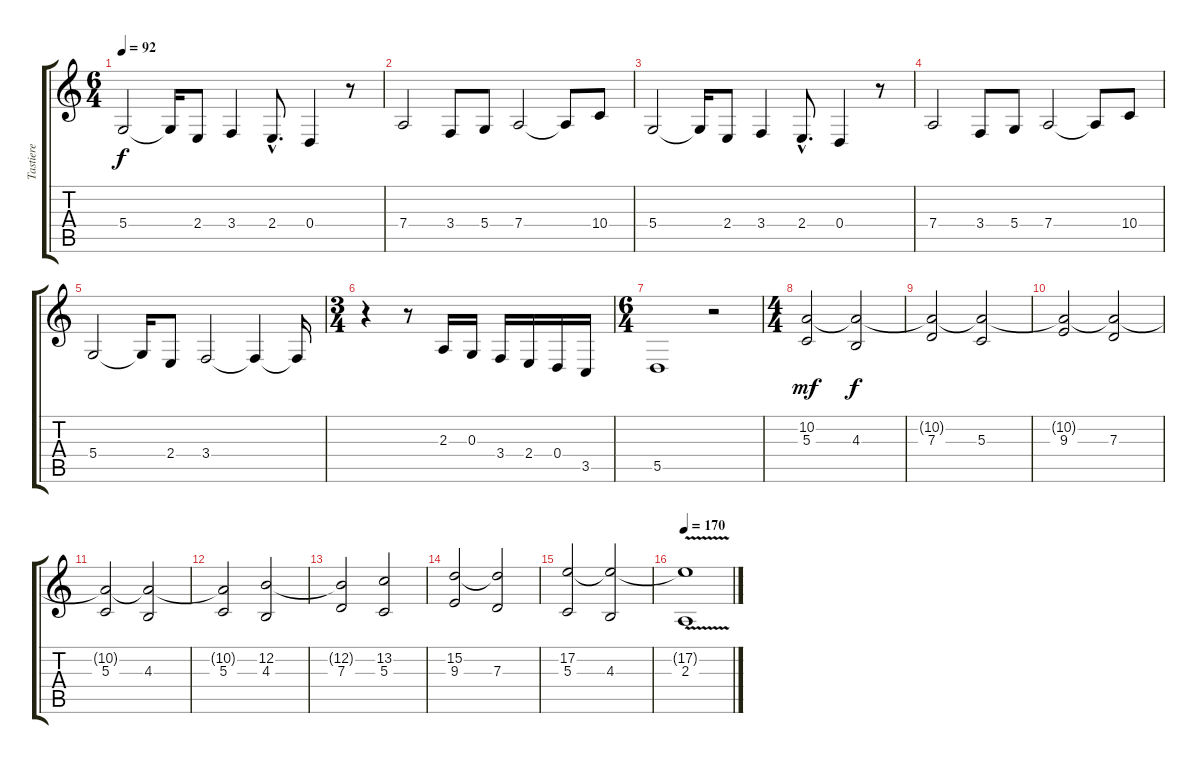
\track ("Tastiere" "Tastiere") {instrument stringensemble2}
\staff {score tabs}
\tuning (E4 B3 G3 D3 A2 E2) {hide}
\ts (6 4)
\tempo 92
\clef g2
\ks c
5.4.2{dy f} 5.4{t}.16 2.4.8 3.4.4 2.4{hac}.8{d} 0.4.4 r.8 |
7.4.2 3.4.8 5.4.8 7.4.2 7.4{t}.8 10.4.8 |
5.4.2 5.4{t}.16 2.4.8 3.4.4 2.4{hac}.8{d} 0.4.4 r.8 |
7.4.2 3.4.8 5.4.8 7.4.2 7.4{t}.8 10.4.8 |
5.4.2 5.4{t}.16 2.4.8 3.4.2 3.4{t}.4 3.4{t}.16 |
\ts (3 4)
r.4 r.8 2.3.16 0.3.16 3.4.16 2.4.16 0.4.16 3.5.16 |
\ts (6 4)
5.5.1 r.2 |
\ts (4 4)
(10.2 5.3).2{dy mf} (10.2{t} 4.3).2{dy f} |
(10.2{t} 7.3).2 (10.2{t} 5.3).2 |
(10.2{t} 9.3).2 (10.2{t} 7.3).2 |
(10.2{t} 5.3).2 (10.2{t} 4.3).2 |
(10.2{t} 5.3).2 (12.2 4.3).2 |
(12.2{t} 7.3).2 (13.2 5.3).2 |
(15.2 9.3).2 (15.2{t} 7.3).2 |
(17.2 5.3).2 (17.2{t} 4.3).2 |
\tempo 170
(17.2{t} 2.3{v}).1
